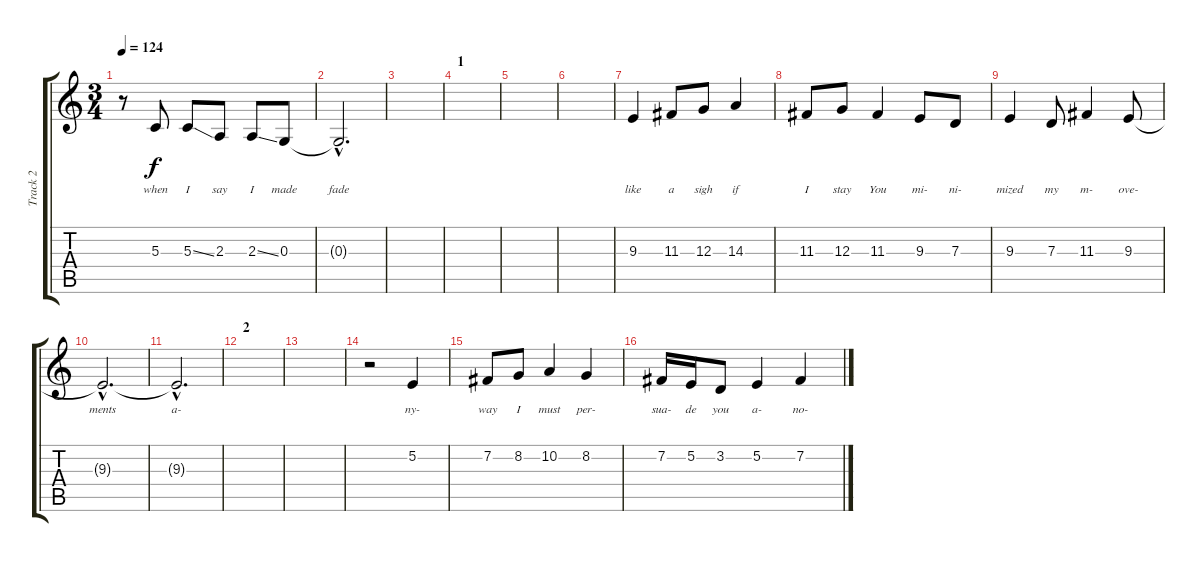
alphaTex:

\track ("Track 2" "Track 2") {instrument cello}
\staff {score tabs}
\tuning (E4 B3 G3 D3 A2 E2) {hide}
\ts (3 4)
\tempo 124
\clef g2
\ks c
r.8{dy f} 5.3.8{lyrics (0 "") lyrics (1 "when") lyrics (2 "") lyrics (3 "") lyrics (4 "")} 5.3{ss}.8{lyrics (0 "") lyrics (1 "I") lyrics (2 "") lyrics (3 "") lyrics (4 "")} 2.3.8{lyrics (0 "") lyrics (1 "say") lyrics (2 "") lyrics (3 "") lyrics (4 "")} 2.3{ss}.8{lyrics (0 "") lyrics (1 "I") lyrics (2 "") lyrics (3 "") lyrics (4 "")} 0.3.8{lyrics (0 "") lyrics (1 "made") lyrics (2 "") lyrics (3 "") lyrics (4 "") volume 0} |
0.3{hac t}.2{d lyrics (0 "") lyrics (1 "fade") lyrics (2 "") lyrics (3 "") lyrics (4 "")} |
|
\section ("" "1")
|
|
|
9.3.4{lyrics (0 "") lyrics (1 "like") lyrics (2 "") lyrics (3 "") lyrics (4 "") volume 14} 11.3.8{lyrics (0 "") lyrics (1 "a") lyrics (2 "") lyrics (3 "") lyrics (4 "")} 12.3.8{lyrics (0 "") lyrics (1 "sigh") lyrics (2 "") lyrics (3 "") lyrics (4 "")} 14.3.4{lyrics (0 "") lyrics (1 "if") lyrics (2 "") lyrics (3 "") lyrics (4 "")} |
11.3.8{lyrics (0 "") lyrics (1 "I") lyrics (2 "") lyrics (3 "") lyrics (4 "")} 12.3.8{lyrics (0 "") lyrics (1 "stay") lyrics (2 "") lyrics (3 "") lyrics (4 "")} 11.3.4{lyrics (0 "") lyrics (1 "You") lyrics (2 "") lyrics (3 "") lyrics (4 "")} 9.3.8{lyrics (0 "") lyrics (1 "mi-") lyrics (2 "") lyrics (3 "") lyrics (4 "")} 7.3.8{lyrics (0 "") lyrics (1 "ni-") lyrics (2 "") lyrics (3 "") lyrics (4 "")} |
9.3.4{lyrics (0 "") lyrics (1 "mized") lyrics (2 "") lyrics (3 "") lyrics (4 "")} 7.3.8{lyrics (0 "") lyrics (1 "my") lyrics (2 "") lyrics (3 "") lyrics (4 "")} 11.3.4{lyrics (0 "") lyrics (1 "m-") lyrics (2 "") lyrics (3 "") lyrics (4 "")} 9.3.8{lyrics (0 "") lyrics (1 "ove-") lyrics (2 "") lyrics (3 "") lyrics (4 "")} |
9.3{hac t}.2{d lyrics (0 "") lyrics (1 "ments") lyrics (2 "") lyrics (3 "") lyrics (4 "")} |
9.3{hac t}.2{d lyrics (0 "") lyrics (1 "a-") lyrics (2 "") lyrics (3 "") lyrics (4 "")} |
\section ("" "2")
|
|
r.2 5.2.4{lyrics (0 "") lyrics (1 "ny-") lyrics (2 "") lyrics (3 "") lyrics (4 "")} |
7.2.8{lyrics (0 "") lyrics (1 "way") lyrics (2 "") lyrics (3 "") lyrics (4 "")} 8.2.8{lyrics (0 "") lyrics (1 "I") lyrics (2 "") lyrics (3 "") lyrics (4 "")} 10.2.4{lyrics (0 "") lyrics (1 "must") lyrics (2 "") lyrics (3 "") lyrics (4 "")} 8.2.4{lyrics (0 "") lyrics (1 "per-") lyrics (2 "") lyrics (3 "") lyrics (4 "")} |
7.2.16{lyrics (0 "") lyrics (1 "sua-") lyrics (2 "") lyrics (3 "") lyrics (4 "")} 5.2.16{lyrics (0 "") lyrics (1 "de") lyrics (2 "") lyrics (3 "") lyrics (4 "")} 3.2.8{lyrics (0 "") lyrics (1 "you") lyrics (2 "") lyrics (3 "") lyrics (4 "")} 5.2.4{lyrics (0 "") lyrics (1 "a-") lyrics (2 "") lyrics (3 "") lyrics (4 "")} 7.2.4{lyrics (0 "") lyrics (1 "no-") lyrics (2 "") lyrics (3 "") lyrics (4 "")}
